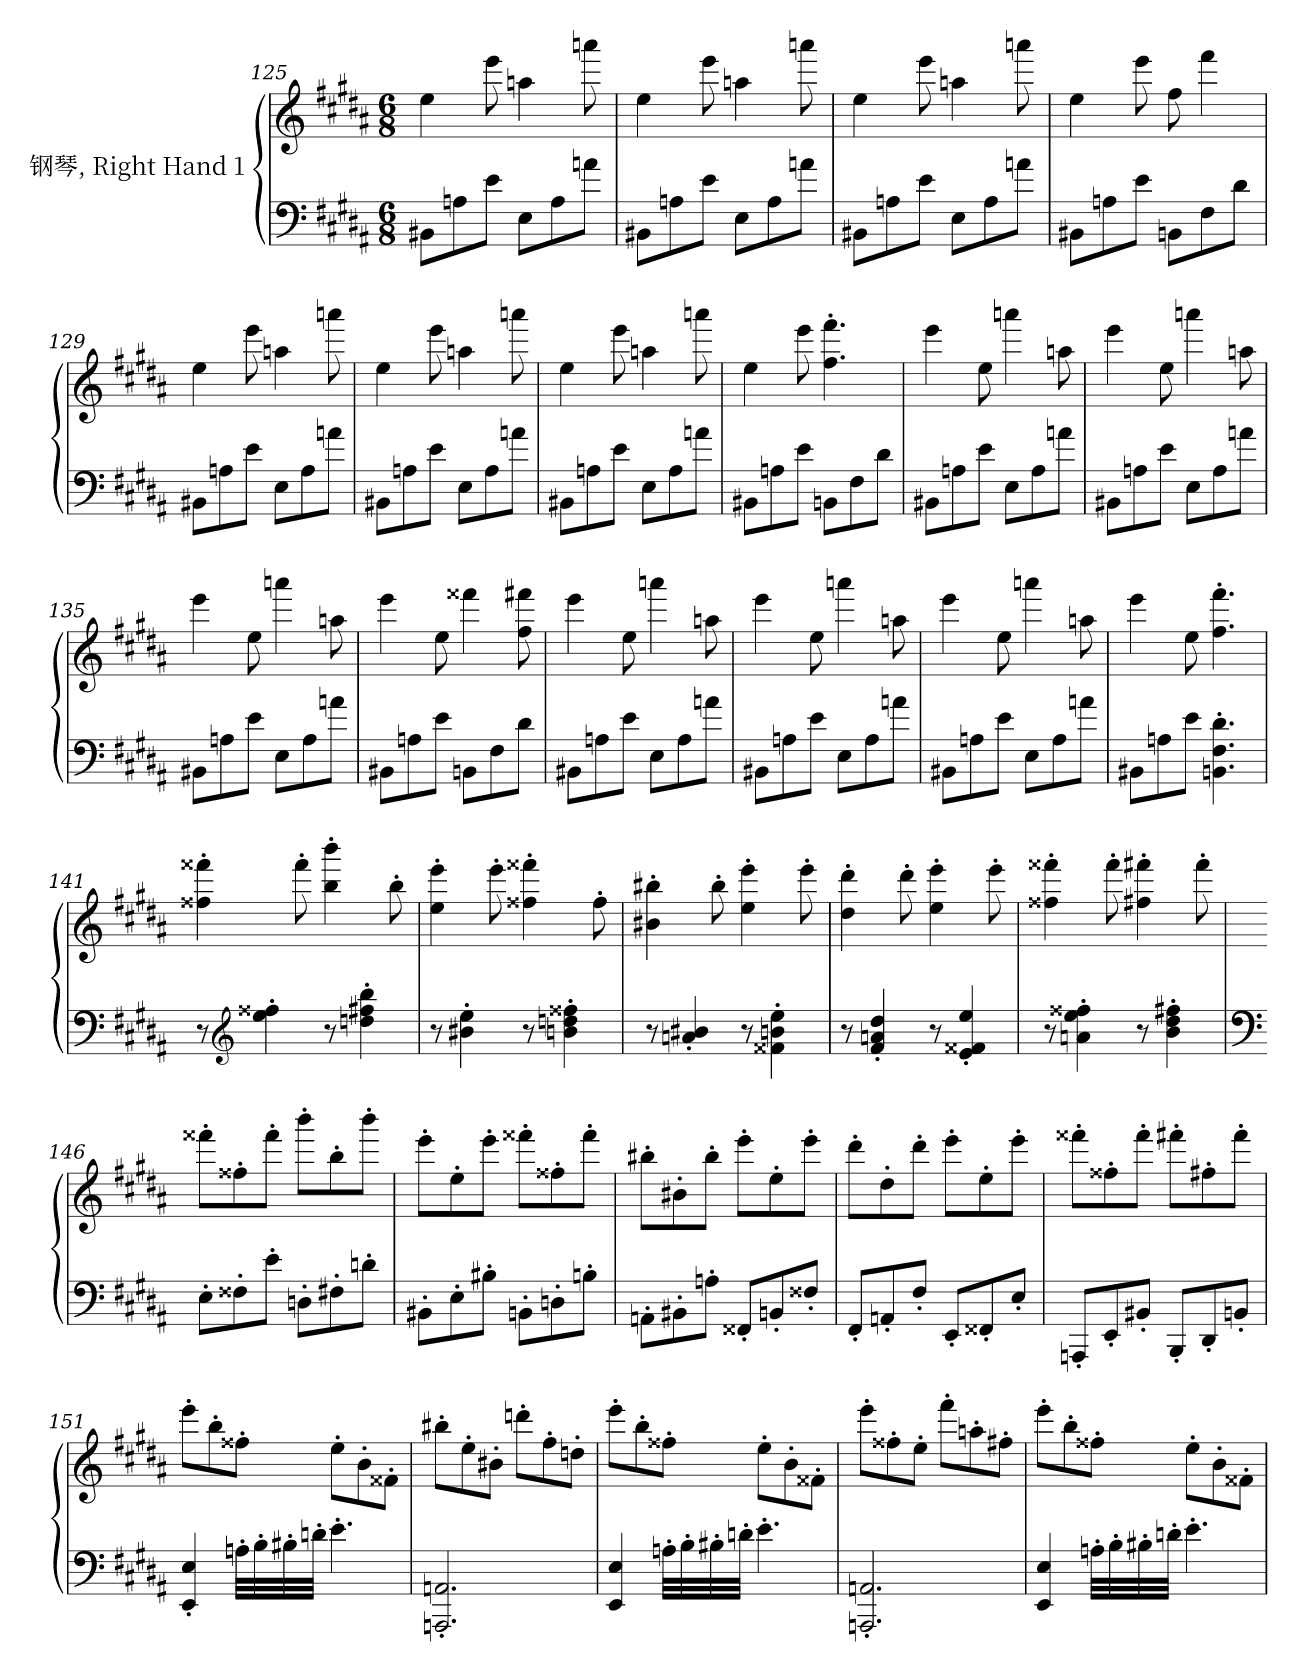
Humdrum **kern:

**kern	**kern
*part1	*part1
*staff2	*staff1
*I"钢琴, Right Hand 1	*
*clefF4	*clefG2
*k[f#c#g#d#a#]	*k[f#c#g#d#a#]
*M6/8	*M6/8
=125	=125
8BB#X\L	4ee\
8An\	.
8e\J	8eee\
8E\L	4aan\
8A\	.
8an\J	8aaan\
=126	=126
8BB#X\L	4ee\
8An\	.
8e\J	8eee\
8E\L	4aan\
8A\	.
8an\J	8aaan\
=127	=127
8BB#X\L	4ee\
8An\	.
8e\J	8eee\
8E\L	4aan\
8A\	.
8an\J	8aaan\
!!LO:LB:g=z
=128	=128
8BB#X\L	4ee\
8An\	.
8e\J	8eee\
8BBn\L	8ff#\
8F#\	4fff#\
8d#\J	.
=129	=129
8BB#X\L	4ee\
8An\	.
8e\J	8eee\
8E\L	4aan\
8A\	.
8an\J	8aaan\
=130	=130
8BB#X\L	4ee\
8An\	.
8e\J	8eee\
8E\L	4aan\
8A\	.
8an\J	8aaan\
=131	=131
8BB#X\L	4ee\
8An\	.
8e\J	8eee\
8E\L	4aan\
8A\	.
8an\J	8aaan\
=132	=132
8BB#X\L	4ee\
8An\	.
8e\J	8eee\
8BBn\L	4.ff#\' 4.fff#\'
8F#\	.
8d#\J	.
!!LO:LB:g=z
=133	=133
8BB#X\L	4eee\
8An\	.
8e\J	8ee\
8E\L	4aaan\
8A\	.
8an\J	8aan\
=134	=134
8BB#X\L	4eee\
8An\	.
8e\J	8ee\
8E\L	4aaan\
8A\	.
8an\J	8aan\
=135	=135
8BB#X\L	4eee\
8An\	.
8e\J	8ee\
8E\L	4aaan\
8A\	.
8an\J	8aan\
=136	=136
8BB#X\L	4eee\
8An\	.
8e\J	8ee\
8BBn\L	4fff##X\
8F#\	.
8d#\J	8ff#\ 8fff#X\
!!LO:PB:g=z
=137	=137
8BB#X\L	4eee\
8An\	.
8e\J	8ee\
8E\L	4aaan\
8A\	.
8an\J	8aan\
=138	=138
8BB#X\L	4eee\
8An\	.
8e\J	8ee\
8E\L	4aaan\
8A\	.
8an\J	8aan\
=139	=139
8BB#X\L	4eee\
8An\	.
8e\J	8ee\
8E\L	4aaan\
8A\	.
8an\J	8aan\
=140	=140
8BB#X\L	4eee\
8An\	.
8e\J	8ee\
4.BBn\' 4.F#\' 4.d#\'	4.ff#\' 4.fff#\'
!!LO:LB:g=z
=141	=141
8r	4ff##X\' 4fff##X\'
*clefG2	*
4ee\' 4ff##X\'	.
.	8fff##'\
8r	4bb\' 4bbb\'
4ddn\' 4ff#X\' 4bb\'	.
.	8bb'\
=142	=142
8r	4ee\' 4eee\'
4b#X\' 4ee\'	.
.	8eee'\
8r	4ff##X\' 4fff##X\'
4bn\' 4ddn\' 4ff##X\'	.
.	8ff##'\
=143	=143
8r	4b#X\' 4bb#X\'
4an/' 4b#X/'	.
.	8bb#'\
8r	4ee\' 4eee\'
4f##X\' 4bn\' 4ee\'	.
.	8eee'\
=144	=144
8r	4dd#\' 4ddd#\'
4f#/' 4an/' 4dd#/'	.
.	8ddd#'\
8r	4ee\' 4eee\'
4e/' 4f##X/' 4ee/'	.
.	8eee'\
=145	=145
8r	4ff##X\' 4fff##X\'
4an\' 4ee\' 4ff##X\'	.
.	8fff##'\
8r	4ff#X\' 4fff#X\'
4b\' 4dd#\' 4ff#X\'	.
.	8fff#'\
!!LO:LB:g=z
=146	=146
*clefF4	*
8E'\L	8fff##X'\L
8F##X'\	8ff##X'\
8e'\J	8fff##'\J
8Dn'\L	8bbb'\L
8F#X'\	8bb'\
8dn'\J	8bbb'\J
=147	=147
8BB#X'\L	8eee'\L
8E'\	8ee'\
8B#X'\J	8eee'\J
8BBn'\L	8fff##X'\L
8Dn'\	8ff##X'\
8Bn'\J	8fff##'\J
=148	=148
8AAn'\L	8bb#X'\L
8BB#X'\	8b#X'\
8An'\J	8bb#'\J
8FF##X'/L	8eee'\L
8BBn'/	8ee'\
8F##X'/J	8eee'\J
=149	=149
8FF#'/L	8ddd#'\L
8AAn'/	8dd#'\
8F#'/J	8ddd#'\J
8EE'/L	8eee'\L
8FF##X'/	8ee'\
8E'/J	8eee'\J
!!LO:LB:g=z
=150	=150
8AAAn'/L	8fff##X'\L
8EE'/	8ff##X'\
8BB#X'/J	8fff##'\J
8BBB'/L	8fff#X'\L
8DD#'/	8ff#X'\
8BBn'/J	8fff#'\J
=151	=151
4EE/' 4E/'	8eee'\L
.	8bb'\
32An'\LLL	8ff##X'\J
32B'\	.
32B#X'\	.
32dn'\JJJ	.
4.e'\	8ee'\L
.	8b'\
.	8f##X'\J
=152	=152
2.AAAn/' 2.AAn/'	8bb#X'\L
.	8ee'\
.	8b#X'\J
.	8dddn'\L
.	8ff#'\
.	8ddn'\J
!!LO:LB:g=z
=153	=153
4EE/ 4E/	8eee'\L
.	8bb'\
32An'\LLL	8ff##X'\J
32B'\	.
32B#X'\	.
32dn'\JJJ	.
4.e'\	8ee'\L
.	8b'\
.	8f##X'\J
=154	=154
2.AAAn/' 2.AAn/'	8eee'\L
.	8ff##X'\
.	8ee'\J
.	8fff#'\L
.	8aan'\
.	8ff#X'\J
=155	=155
4EE/ 4E/	8eee'\L
.	8bb'\
32An'\LLL	8ff##X'\J
32B'\	.
32B#X'\	.
32dn'\JJJ	.
4.e'\	8ee'\L
.	8b'\
.	8f##X'\J
=	=
*-	*-
